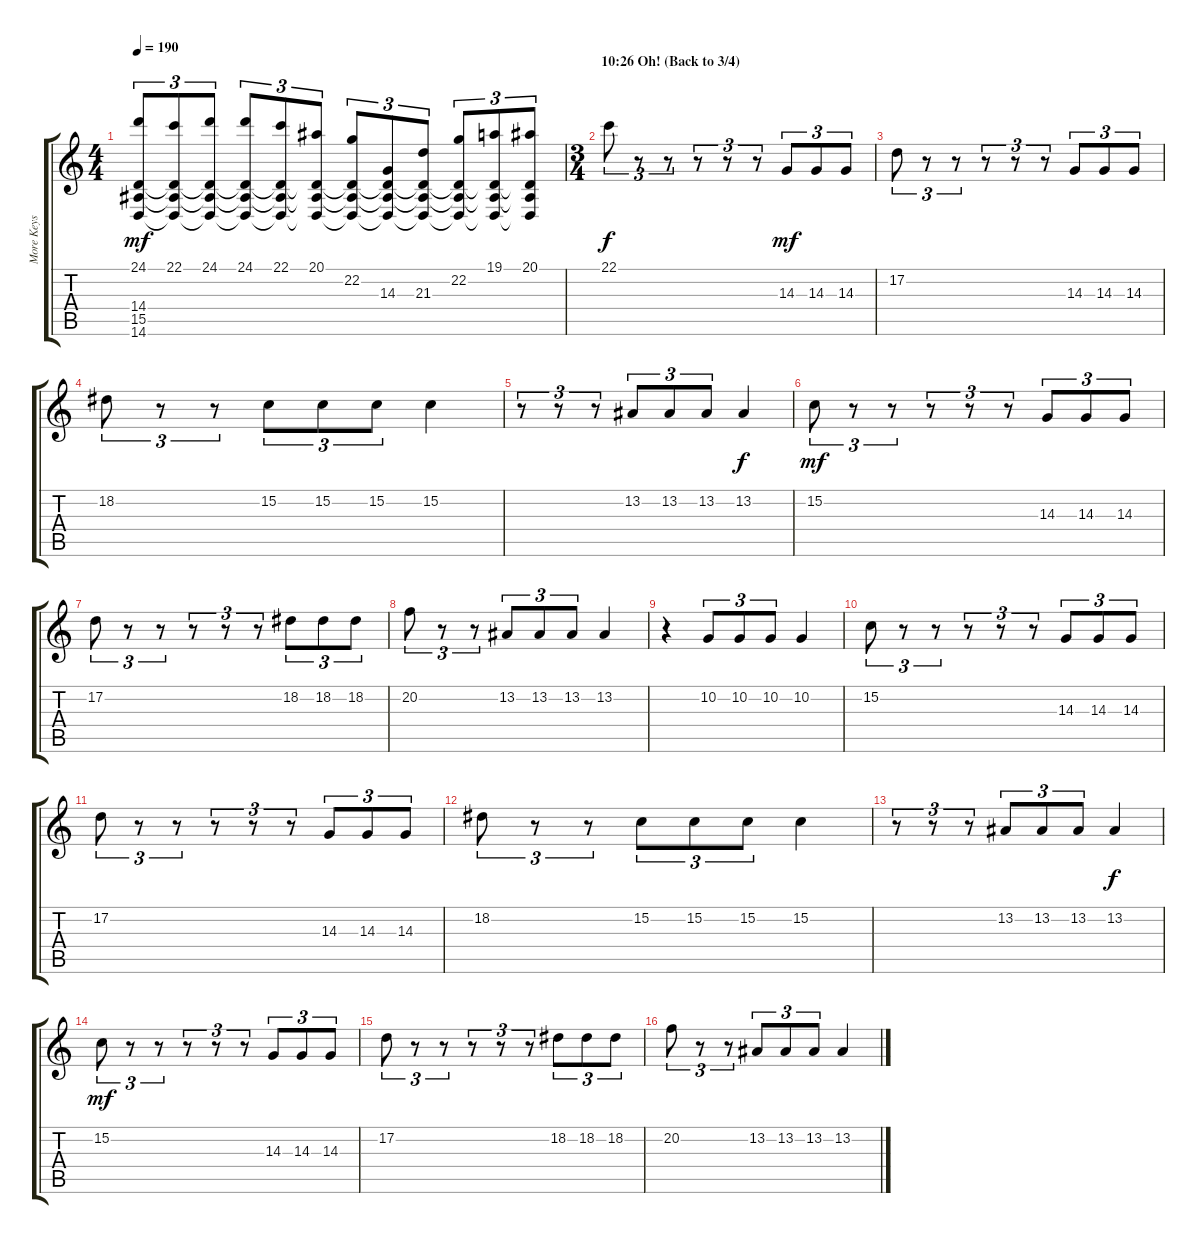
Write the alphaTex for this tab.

\track ("More Keys" "More Keys") {instrument stringensemble1}
\staff {score tabs}
\tuning (D4 A3 F3 C3 G2 C2) {hide}
\ts (4 4)
\tempo 190
\clef g2
\ks c
(24.1 14.4 15.5 14.6).8{tu (3 2) dy mf} (22.1 14.4{t} 15.5{t} 14.6{t}).8{tu (3 2)} (24.1 14.4{t} 15.5{t} 14.6{t}).8{tu (3 2)} (24.1 14.4{t} 15.5{t} 14.6{t}).8{tu (3 2)} (22.1 14.4{t} 15.5{t} 14.6{t}).8{tu (3 2)} (20.1 14.4{t} 15.5{t} 14.6{t}).8{tu (3 2)} (22.2 14.4{t} 15.5{t} 14.6{t}).8{tu (3 2)} (14.3 14.4{t} 15.5{t} 14.6{t}).8{tu (3 2)} (21.3 14.4{t} 15.5{t} 14.6{t}).8{tu (3 2)} (22.2 14.4{t} 15.5{t} 14.6{t}).8{tu (3 2)} (19.1 14.4{t} 15.5{t} 14.6{t}).8{tu (3 2)} (20.1 14.4{t} 15.5{t} 14.6{t}).8{tu (3 2)} |
\ts (3 4)
\section ("" "10:26 Oh! (Back to 3/4)")
22.1.8{tu (3 2) dy f} r.8{tu (3 2)} r.8{tu (3 2)} r.8{tu (3 2)} r.8{tu (3 2)} r.8{tu (3 2)} 14.3.8{tu (3 2) dy mf} 14.3.8{tu (3 2)} 14.3.8{tu (3 2)} |
17.2.8{tu (3 2)} r.8{tu (3 2)} r.8{tu (3 2)} r.8{tu (3 2)} r.8{tu (3 2)} r.8{tu (3 2)} 14.3.8{tu (3 2)} 14.3.8{tu (3 2)} 14.3.8{tu (3 2)} |
18.2.8{tu (3 2)} r.8{tu (3 2)} r.8{tu (3 2)} 15.2.8{tu (3 2)} 15.2.8{tu (3 2)} 15.2.8{tu (3 2)} 15.2.4 |
r.8{tu (3 2)} r.8{tu (3 2)} r.8{tu (3 2)} 13.2.8{tu (3 2)} 13.2.8{tu (3 2)} 13.2.8{tu (3 2)} 13.2.4{dy f} |
15.2.8{tu (3 2) dy mf} r.8{tu (3 2)} r.8{tu (3 2)} r.8{tu (3 2)} r.8{tu (3 2)} r.8{tu (3 2)} 14.3.8{tu (3 2)} 14.3.8{tu (3 2)} 14.3.8{tu (3 2)} |
17.2.8{tu (3 2)} r.8{tu (3 2)} r.8{tu (3 2)} r.8{tu (3 2)} r.8{tu (3 2)} r.8{tu (3 2)} 18.2.8{tu (3 2)} 18.2.8{tu (3 2)} 18.2.8{tu (3 2)} |
20.2.8{tu (3 2)} r.8{tu (3 2)} r.8{tu (3 2)} 13.2.8{tu (3 2)} 13.2.8{tu (3 2)} 13.2.8{tu (3 2)} 13.2.4 |
r.4 10.2.8{tu (3 2)} 10.2.8{tu (3 2)} 10.2.8{tu (3 2)} 10.2.4 |
15.2.8{tu (3 2)} r.8{tu (3 2)} r.8{tu (3 2)} r.8{tu (3 2)} r.8{tu (3 2)} r.8{tu (3 2)} 14.3.8{tu (3 2)} 14.3.8{tu (3 2)} 14.3.8{tu (3 2)} |
17.2.8{tu (3 2)} r.8{tu (3 2)} r.8{tu (3 2)} r.8{tu (3 2)} r.8{tu (3 2)} r.8{tu (3 2)} 14.3.8{tu (3 2)} 14.3.8{tu (3 2)} 14.3.8{tu (3 2)} |
18.2.8{tu (3 2)} r.8{tu (3 2)} r.8{tu (3 2)} 15.2.8{tu (3 2)} 15.2.8{tu (3 2)} 15.2.8{tu (3 2)} 15.2.4 |
r.8{tu (3 2)} r.8{tu (3 2)} r.8{tu (3 2)} 13.2.8{tu (3 2)} 13.2.8{tu (3 2)} 13.2.8{tu (3 2)} 13.2.4{dy f} |
15.2.8{tu (3 2) dy mf} r.8{tu (3 2)} r.8{tu (3 2)} r.8{tu (3 2)} r.8{tu (3 2)} r.8{tu (3 2)} 14.3.8{tu (3 2)} 14.3.8{tu (3 2)} 14.3.8{tu (3 2)} |
17.2.8{tu (3 2)} r.8{tu (3 2)} r.8{tu (3 2)} r.8{tu (3 2)} r.8{tu (3 2)} r.8{tu (3 2)} 18.2.8{tu (3 2)} 18.2.8{tu (3 2)} 18.2.8{tu (3 2)} |
20.2.8{tu (3 2)} r.8{tu (3 2)} r.8{tu (3 2)} 13.2.8{tu (3 2)} 13.2.8{tu (3 2)} 13.2.8{tu (3 2)} 13.2.4
